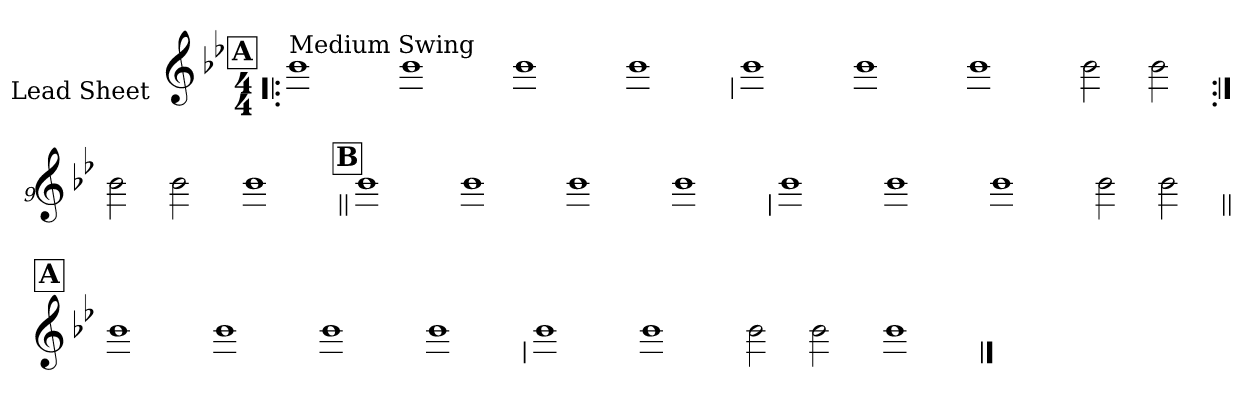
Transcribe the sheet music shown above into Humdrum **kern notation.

**kern
*part1
*staff1
*I"Lead Sheet
*stria0
*clefG2
*k[b-e-]
*B-:
*M4/4
!!LO:REH:place=s1:a:t=A
=1!|:
!LO:TX:a:t=Medium Swing
1b-
=2-
1b-
=3-
1b-
=4-
1b-
!!LO:LB:g=z
=5
1b-
=6-
1b-
=7-
1b-
=8-
2b-
2b-
!!LO:LB:g=z
=9:|!
2b-
2b-
=10-
1b-
!!LO:LB:g=z
!!LO:REH:place=s1:a:t=B
=11||
1b-
=12-
1b-
=13-
1b-
=14-
1b-
!!LO:LB:g=z
=15
1b-
=16-
1b-
=17-
1b-
=18-
2b-
2b-
!!LO:LB:g=z
!!LO:REH:place=s1:a:t=A
=19||
1b-
=20-
1b-
=21-
1b-
=22-
1b-
!!LO:LB:g=z
=23
1b-
=24-
1b-
=25-
2b-
2b-
=26-
1b-
==
*-
